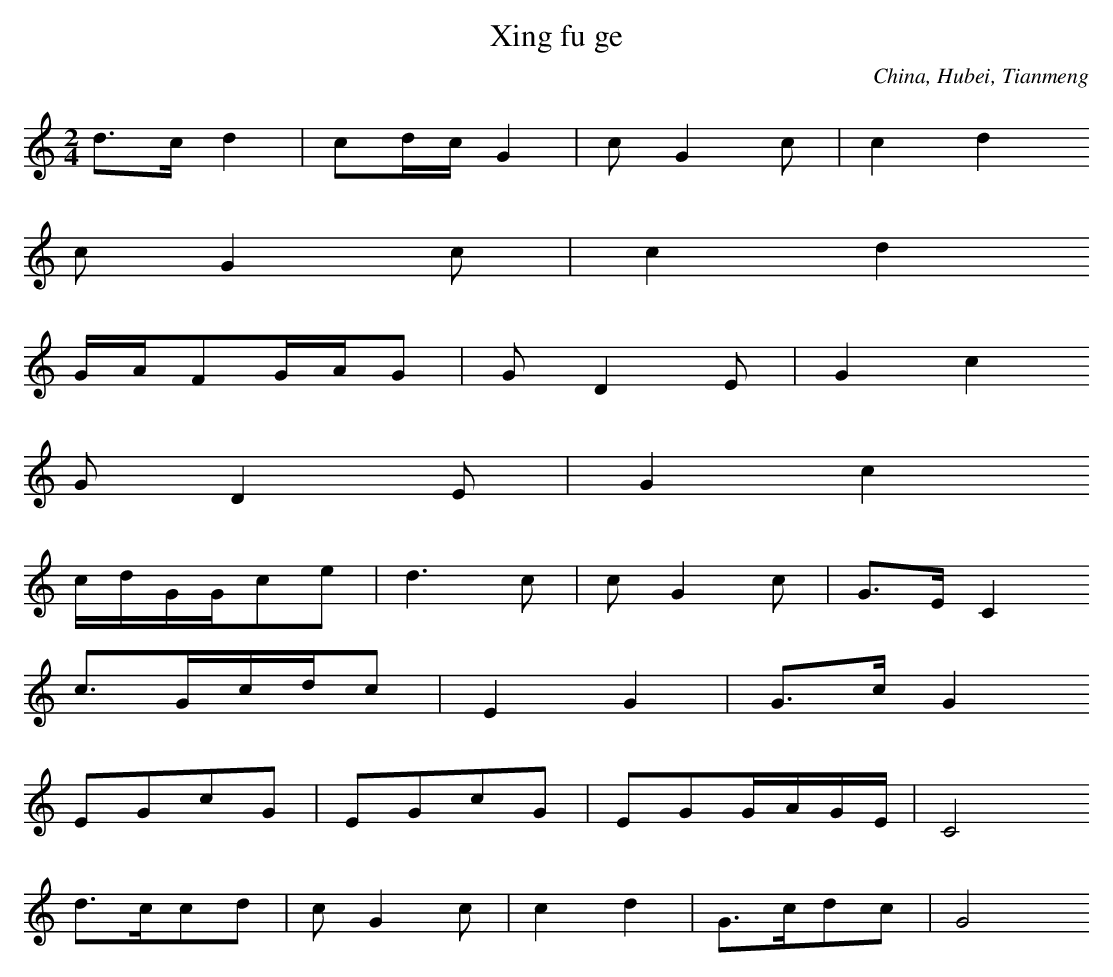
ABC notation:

X:1
T: Xing fu ge
O: China, Hubei, Tianmeng
M: 2/4
L: 1/16
K: C
d3cd4 | c2dcG4 | c2G4c2 | c4d4
c2G4c2 | c4d4
GAF2GAG2 | G2D4E2 | G4c4
G2D4E2 | G4c4
cdGGc2e2 | d6c2 | c2G4c2 | G3EC4
c3Gcdc2 | E4G4 | G3cG4
E2G2c2G2 | E2G2c2G2 | E2G2GAGE | C8
d3cc2d2 | c2G4c2 | c4d4 | G3cd2c2 | G8
